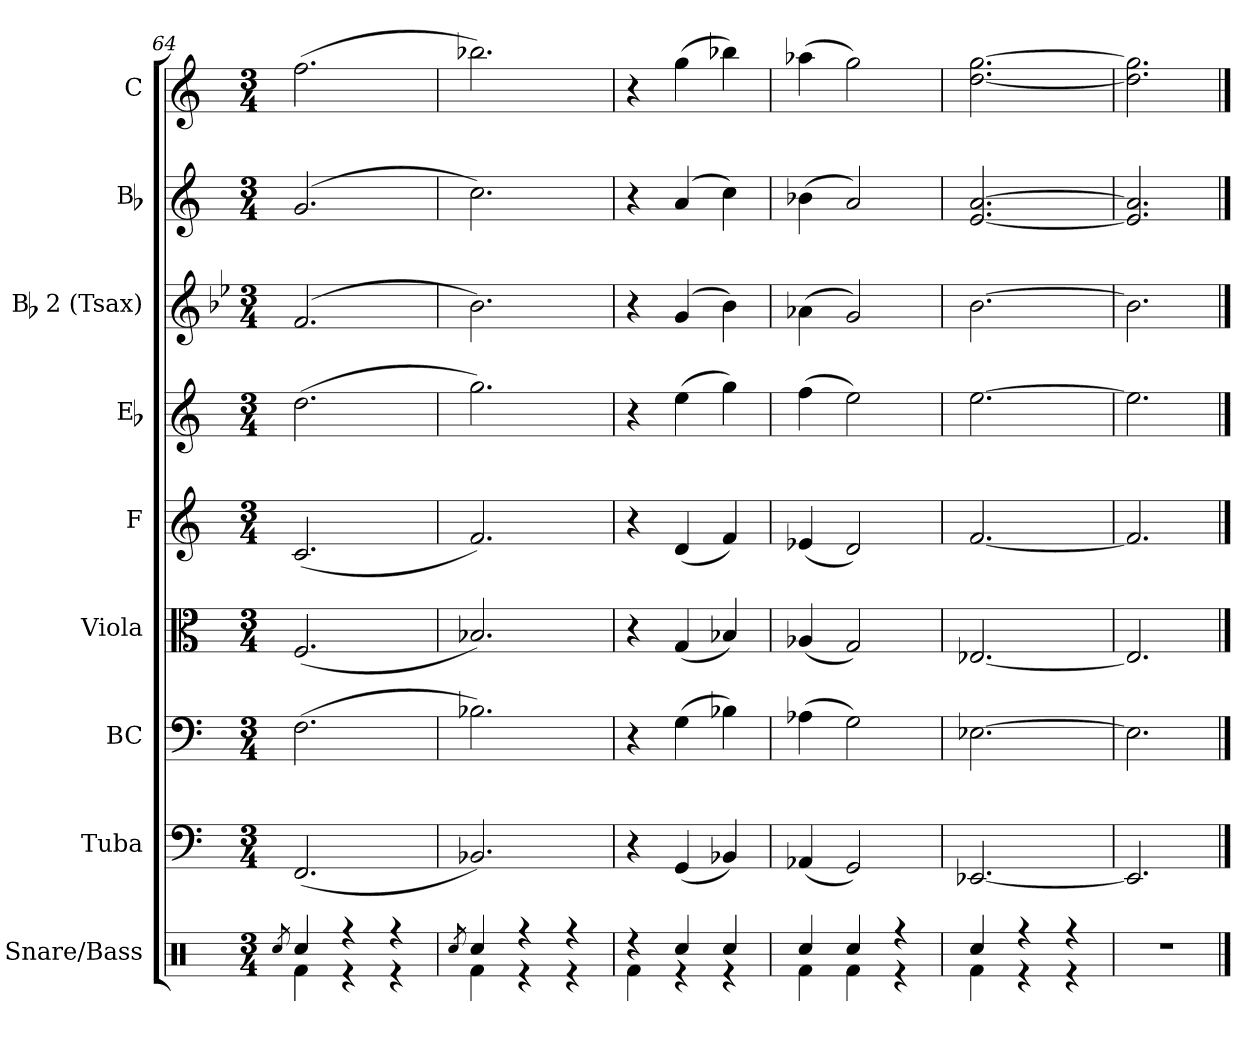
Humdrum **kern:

**kern	**kern	**kern	**kern	**kern	**kern	**kern	**kern	**kern
*part9	*part8	*part7	*part6	*part5	*part4	*part3	*part2	*part1
*staff9	*staff8	*staff7	*staff6	*staff5	*staff4	*staff3	*staff2	*staff1
*I"Snare/Bass	*I"Tuba	*I"BC	*I"Viola	*I"F	*I"Eb	*I"Bb 2 (Tsax)	*I"Bb	*I"C
*	*I'Tba.	*I'BC	*I'Vla.	*I'F	*I'Eb	*I'Bb2	*I'Bb	*I'C
*clefX	*clefF4	*clefF4	*clefC3	*clefG2	*clefG2	*clefG2	*clefG2	*clefG2
*	*	*	*	*ITrd4c7	*ITrd5c9	*ITrd8c14	*ITrd1c2	*
*k[]	*k[]	*k[]	*k[]	*k[b-]	*k[b-e-a-]	*k[b-e-]	*k[b-e-]	*k[]
*M3/4	*M3/4	*M3/4	*M3/4	*M3/4	*M3/4	*M3/4	*M3/4	*M3/4
=64	=64	=64	=64	=64	=64	=64	=64	=64
8qRcci/	.	.	.	.	.	.	.	.
*^	*	*	*	*	*	*	*	*
4Rcci/	4Rfi\	(2.FFi/	(2.Fi\	(2.Fi/	(2.Fi/	(2.fi\	(2.Fi/	(2.fi/	(2.ffi\
4r	4r	.	.	.	.	.	.	.	.
4r	4r	.	.	.	.	.	.	.	.
=65	=65	=65	=65	=65	=65	=65	=65	=65	=65
8qRcci/	.	.	.	.	.	.	.	.	.
4Rcci/	4Rfi\	2.BB-Xi/)	2.B-Xi\)	2.B-Xi/)	2.B-i/)	2.b-i\)	2.B-i\)	2.b-i\)	2.bb-Xi\)
4r	4r	.	.	.	.	.	.	.	.
4r	4r	.	.	.	.	.	.	.	.
=66	=66	=66	=66	=66	=66	=66	=66	=66	=66
4r	4Rfi\	4r	4r	4r	4r	4r	4r	4r	4r
4Rcci/	4r	(4GGi/	(4Gi\	(4Gi/	(4Gi/	(4gi\	(4Gi/	(4gi/	(4ggi\
4Rcci/	4r	4BB-Xi/)	4B-Xi\)	4B-Xi/)	4B-i/)	4b-i\)	4B-i\)	4b-i\)	4bb-Xi\)
=67	=67	=67	=67	=67	=67	=67	=67	=67	=67
4Rcci/	4Rfi\	(4AA-Xi/	(4A-Xi\	(4A-Xi/	(4A-Xi/	(4a-i\	(4A-Xi\	(4a-Xi\	(4aa-Xi\
4Rcci/	4Rfi\	2GGi/)	2Gi\)	2Gi/)	2Gi/)	2gi\)	2Gi/)	2gi/)	2ggi\)
4r	4r	.	.	.	.	.	.	.	.
=68	=68	=68	=68	=68	=68	=68	=68	=68	=68
4Rcci/	4Rfi\	[<2.EE-Xi/	[>2.E-Xi\	[<2.E-Xi/	[<2.B-i/	[>2.gi\	[>2.B-i\	[<2.di/ [>2.gi	[<2.ddi\ [>2.ggi
4r	4r	.	.	.	.	.	.	.	.
4r	4r	.	.	.	.	.	.	.	.
=69	=69	=69	=69	=69	=69	=69	=69	=69	=69
!LO:N:vis=1	!	!	!	!	!	!	!	!	!
*v	*v	*	*	*	*	*	*	*	*
2.r	2.EE-i/]	2.E-i\]	2.E-i/]	2.B-i/]	2.gi\]	2.B-i\]	2.di/] 2.gi]	2.ddi\] 2.ggi]
==	==	==	==	==	==	==	==	==
*-	*-	*-	*-	*-	*-	*-	*-	*-
